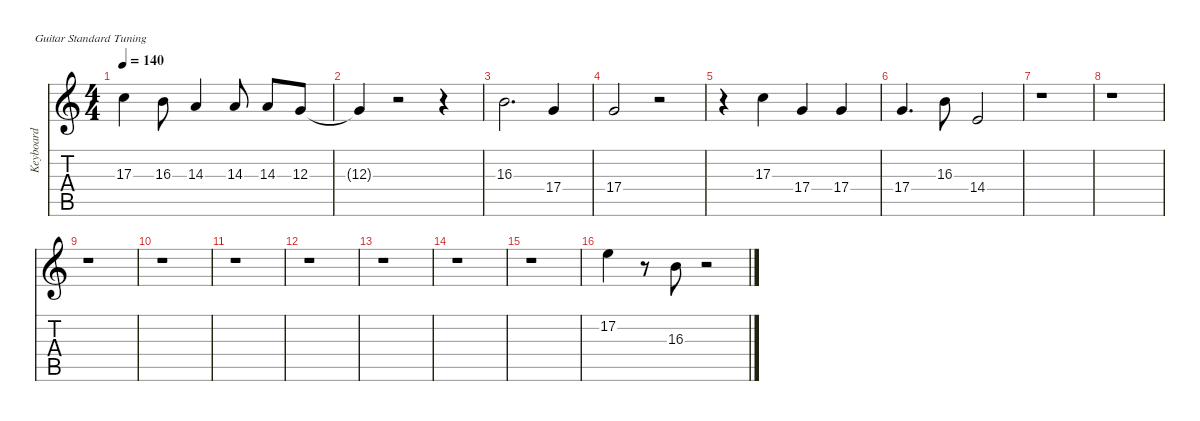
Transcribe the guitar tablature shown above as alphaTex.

\defaultSystemsLayout 4
\hideDynamics
\bracketExtendMode nobrackets
\otherSystemsTrackNameOrientation horizontal
\track ("Keyboard" "Keyboard") {instrument clarinet}
\staff {score tabs}
\tuning (E4 B3 G3 D3 A2 E2)
\ts (4 4)
\tempo 140
\clef g2
\ks c
17.3.4{dy f} 16.3.8 14.3.4 14.3.8 14.3.8 12.3.8 |
12.3{t}.4 r.2 r.4 |
16.3.2{d} 17.4.4 |
17.4.2 r.2 |
r.4 17.3.4 17.4.4 17.4.4 |
17.4.4{d} 16.3.8 14.4.2 |
r.1 |
r.1 |
r.1 |
r.1 |
r.1 |
r.1 |
r.1 |
r.1 |
r.1 |
17.2.4 r.8 16.3.8 r.2
